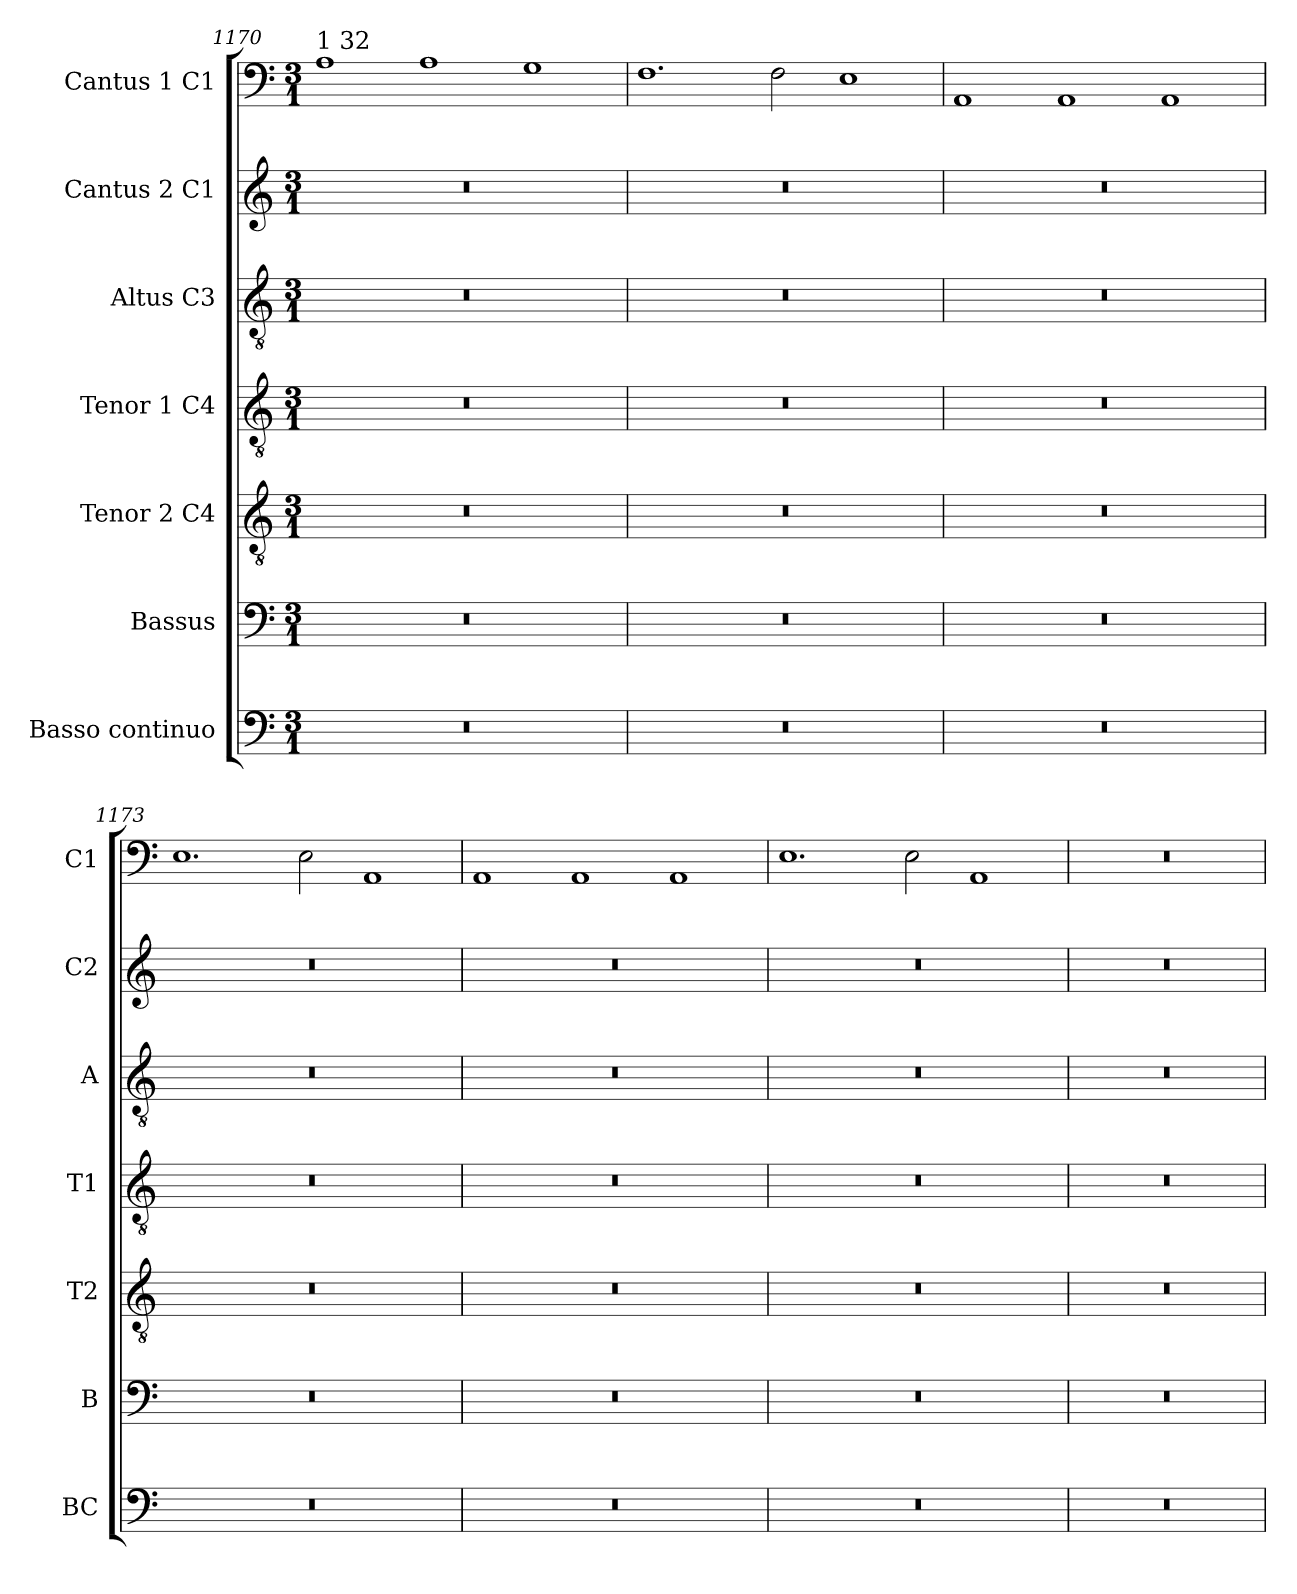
**kern	**kern	**kern	**kern	**kern	**kern	**kern
*part7	*part6	*part5	*part4	*part3	*part2	*part1
*staff7	*staff6	*staff5	*staff4	*staff3	*staff2	*staff1
*I"Basso continuo	*I"Bassus	*I"Tenor 2 C4	*I"Tenor 1 C4	*I"Altus C3	*I"Cantus 2 C1	*I"Cantus 1 C1
*I'BC	*I'B	*I'T2	*I'T1	*I'A	*I'C2	*I'C1
!!LO:LB:g=z
*clefF4	*clefF4	*clefGv2	*clefGv2	*clefGv2	*clefG2	*clefF4
*ITrd7c12	*	*	*	*	*	*
*k[]	*k[]	*k[]	*k[]	*k[]	*k[]	*k[]
*C:	*C:	*C:	*C:	*C:	*C:	*C:
*M3/1	*M3/1	*M3/1	*M3/1	*M3/1	*M3/1	*M3/1
=1170	=1170	=1170	=1170	=1170	=1170	=1170
!	!	!	!	!	!	!LO:TX:a:t=1 32
0.r	0.r	0.r	0.r	0.r	0.r	1A
.	.	.	.	.	.	1A
.	.	.	.	.	.	1G
=1171	=1171	=1171	=1171	=1171	=1171	=1171
0.r	0.r	0.r	0.r	0.r	0.r	1.F
.	.	.	.	.	.	2F\
.	.	.	.	.	.	1E
=1172	=1172	=1172	=1172	=1172	=1172	=1172
0.r	0.r	0.r	0.r	0.r	0.r	1AA
.	.	.	.	.	.	1AA
.	.	.	.	.	.	1AA
=1173	=1173	=1173	=1173	=1173	=1173	=1173
0.r	0.r	0.r	0.r	0.r	0.r	1.E
.	.	.	.	.	.	2E\
.	.	.	.	.	.	1AA
=1174	=1174	=1174	=1174	=1174	=1174	=1174
0.r	0.r	0.r	0.r	0.r	0.r	1AA
.	.	.	.	.	.	1AA
.	.	.	.	.	.	1AA
=1175	=1175	=1175	=1175	=1175	=1175	=1175
0.r	0.r	0.r	0.r	0.r	0.r	1.E
.	.	.	.	.	.	2E\
.	.	.	.	.	.	1AA
=1176	=1176	=1176	=1176	=1176	=1176	=1176
0.r	0.r	0.r	0.r	0.r	0.r	0.r
=	=	=	=	=	=	=
*-	*-	*-	*-	*-	*-	*-
